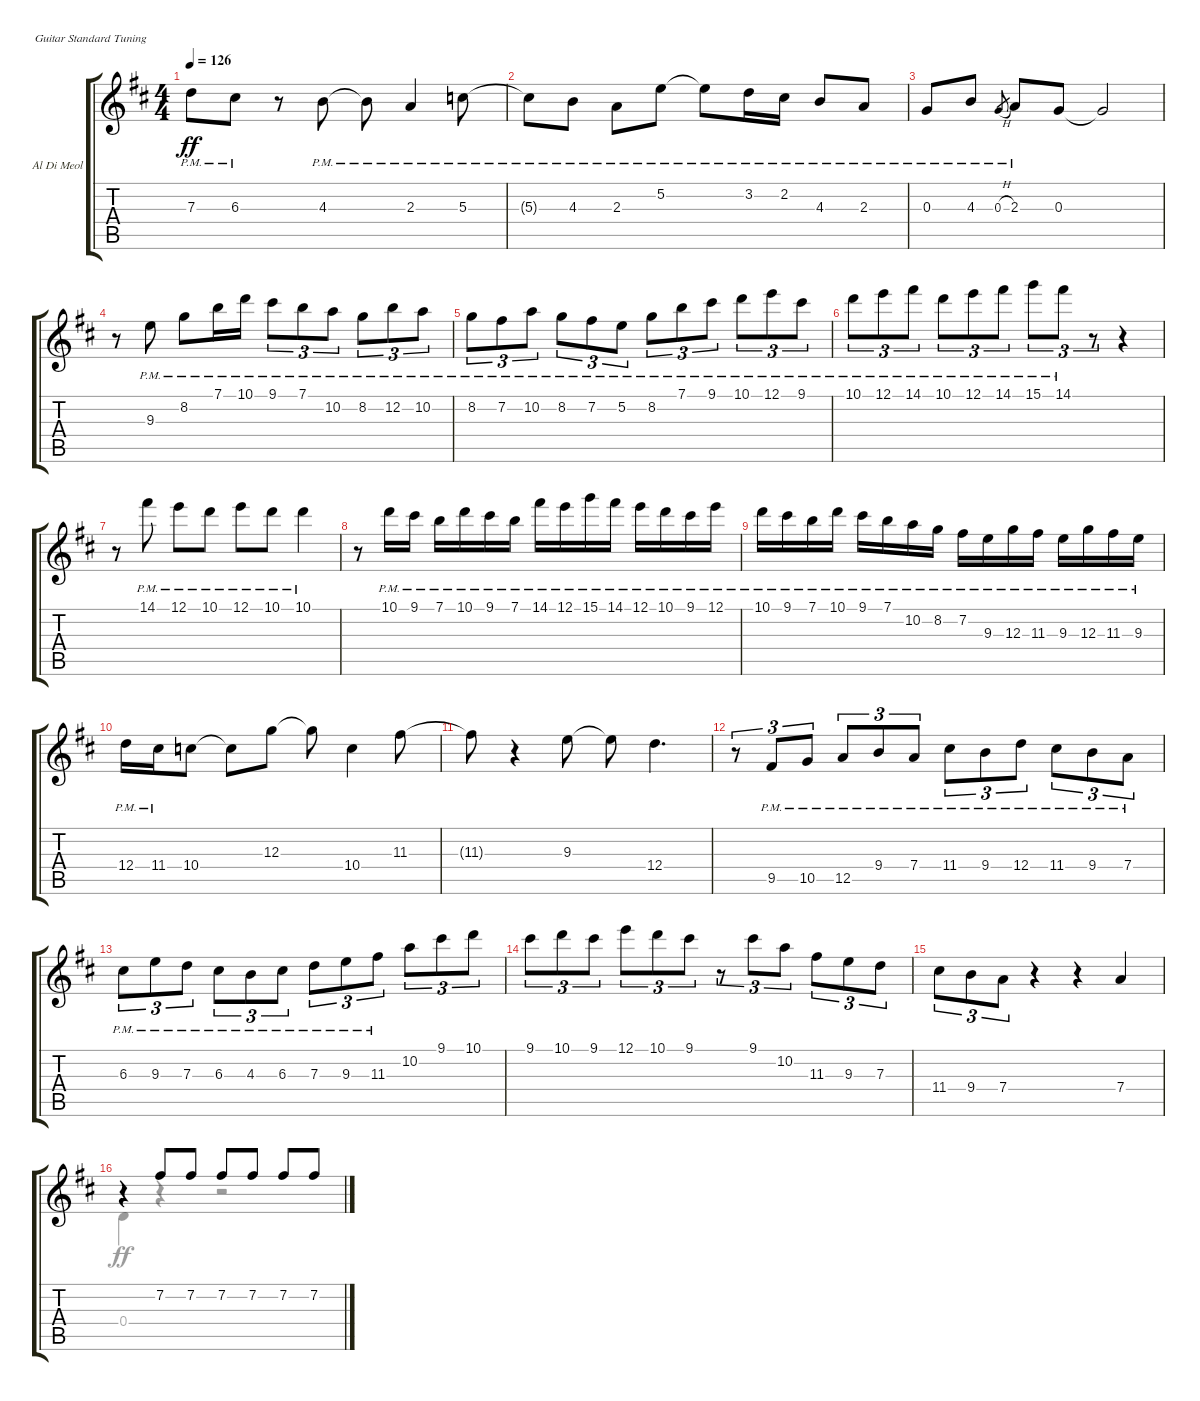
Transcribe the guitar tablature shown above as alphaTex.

\bracketExtendMode groupsimilarinstruments
\firstSystemTrackNameOrientation horizontal
\otherSystemsTrackNameOrientation horizontal
\track ("Al Di Meola" "Al Di Meol") {instrument acousticguitarsteel}
\staff {score tabs}
\tuning (E4 B3 G3 D3 A2 E2)
\voice
\ts (4 4)
\tempo 126
\clef g2
\ks d
7.3{pm}.8{dy ff} 6.3{pm}.8 r.8 4.3{pm}.8 4.3{pm t}.8 2.3{pm}.4 5.3{pm}.8 |
5.3{pm t}.8 4.3{pm}.8 2.3{pm}.8 5.2{pm}.8 5.2{pm t}.8 3.2{pm}.16 2.2{pm}.16 4.3{pm}.8 2.3{pm}.8 |
0.3{pm}.8 4.3{pm}.8 0.3{h pm}.8{gr} 2.3{pm}.8 0.3.8 0.3{t}.2 |
r.8 9.3{pm}.8 8.2{pm}.8 7.1{pm}.16 10.1{pm}.16 9.1{pm}.8{tu (3 2)} 7.1{pm}.8{tu (3 2)} 10.2{pm}.8{tu (3 2)} 8.2{pm}.8{tu (3 2)} 12.2{pm}.8{tu (3 2)} 10.2{pm}.8{tu (3 2)} |
8.2{pm}.8{tu (3 2)} 7.2{pm}.8{tu (3 2)} 10.2{pm}.8{tu (3 2)} 8.2{pm}.8{tu (3 2)} 7.2{pm}.8{tu (3 2)} 5.2{pm}.8{tu (3 2)} 8.2{pm}.8{tu (3 2)} 7.1{pm}.8{tu (3 2)} 9.1{pm}.8{tu (3 2)} 10.1{pm}.8{tu (3 2)} 12.1{pm}.8{tu (3 2)} 9.1{pm}.8{tu (3 2)} |
10.1{pm}.8{tu (3 2)} 12.1{pm}.8{tu (3 2)} 14.1{pm}.8{tu (3 2)} 10.1{pm}.8{tu (3 2)} 12.1{pm}.8{tu (3 2)} 14.1{pm}.8{tu (3 2)} 15.1{pm}.8{tu (3 2)} 14.1{pm}.8{tu (3 2)} r.8{tu (3 2)} r.4 |
r.8 14.1{pm}.8 12.1{pm}.8 10.1{pm}.8 12.1{pm}.8 10.1{pm}.8 10.1{pm}.4 |
r.8 10.1{pm}.16 9.1{pm}.16 7.1{pm}.16 10.1{pm}.16 9.1{pm}.16 7.1{pm}.16 14.1{pm}.16 12.1{pm}.16 15.1{pm}.16 14.1{pm}.16 12.1{pm}.16 10.1{pm}.16 9.1{pm}.16 12.1{pm}.16 |
10.1{pm}.16 9.1{pm}.16 7.1{pm}.16 10.1{pm}.16 9.1{pm}.16 7.1{pm}.16 10.2{pm}.16 8.2{pm}.16 7.2{pm}.16 9.3{pm}.16 12.3{pm}.16 11.3{pm}.16 9.3{pm}.16 12.3{pm}.16 11.3{pm}.16 9.3{pm}.16 |
12.4{pm}.16 11.4{pm}.16 10.4.8 10.4{t}.8 12.3.8 12.3{t}.8 10.4.4 11.3.8 |
11.3{t}.8 r.4 9.3.8 9.3{t}.8 12.4.4{d} |
r.8{tu (3 2)} 9.5{pm}.8{tu (3 2)} 10.5{pm}.8{tu (3 2)} 12.5{pm}.8{tu (3 2)} 9.4{pm}.8{tu (3 2)} 7.4{pm}.8{tu (3 2)} 11.4{pm}.8{tu (3 2)} 9.4{pm}.8{tu (3 2)} 12.4{pm}.8{tu (3 2)} 11.4{pm}.8{tu (3 2)} 9.4{pm}.8{tu (3 2)} 7.4{pm}.8{tu (3 2)} |
6.3{pm}.8{tu (3 2)} 9.3{pm}.8{tu (3 2)} 7.3{pm}.8{tu (3 2)} 6.3{pm}.8{tu (3 2)} 4.3{pm}.8{tu (3 2)} 6.3{pm}.8{tu (3 2)} 7.3{pm}.8{tu (3 2)} 9.3{pm}.8{tu (3 2)} 11.3{pm}.8{tu (3 2)} 10.2.8{tu (3 2)} 9.1.8{tu (3 2)} 10.1.8{tu (3 2)} |
9.1.8{tu (3 2)} 10.1.8{tu (3 2)} 9.1.8{tu (3 2)} 12.1.8{tu (3 2)} 10.1.8{tu (3 2)} 9.1.8{tu (3 2)} r.8{tu (3 2)} 9.1.8{tu (3 2)} 10.2.8{tu (3 2)} 11.3.8{tu (3 2)} 9.3.8{tu (3 2)} 7.3.8{tu (3 2)} |
11.4.8{tu (3 2)} 9.4.8{tu (3 2)} 7.4.8{tu (3 2)} r.4 r.4 7.4.4 |
r.4 7.2.8 7.2.8 7.2.8 7.2.8 7.2.8 7.2.8
\voice
\clef g2
\ottava regular
\simile none
\ks d
|
|
|
|
|
|
|
|
|
|
|
|
|
|
|
0.4.4{dy ff} r.4 r.2
